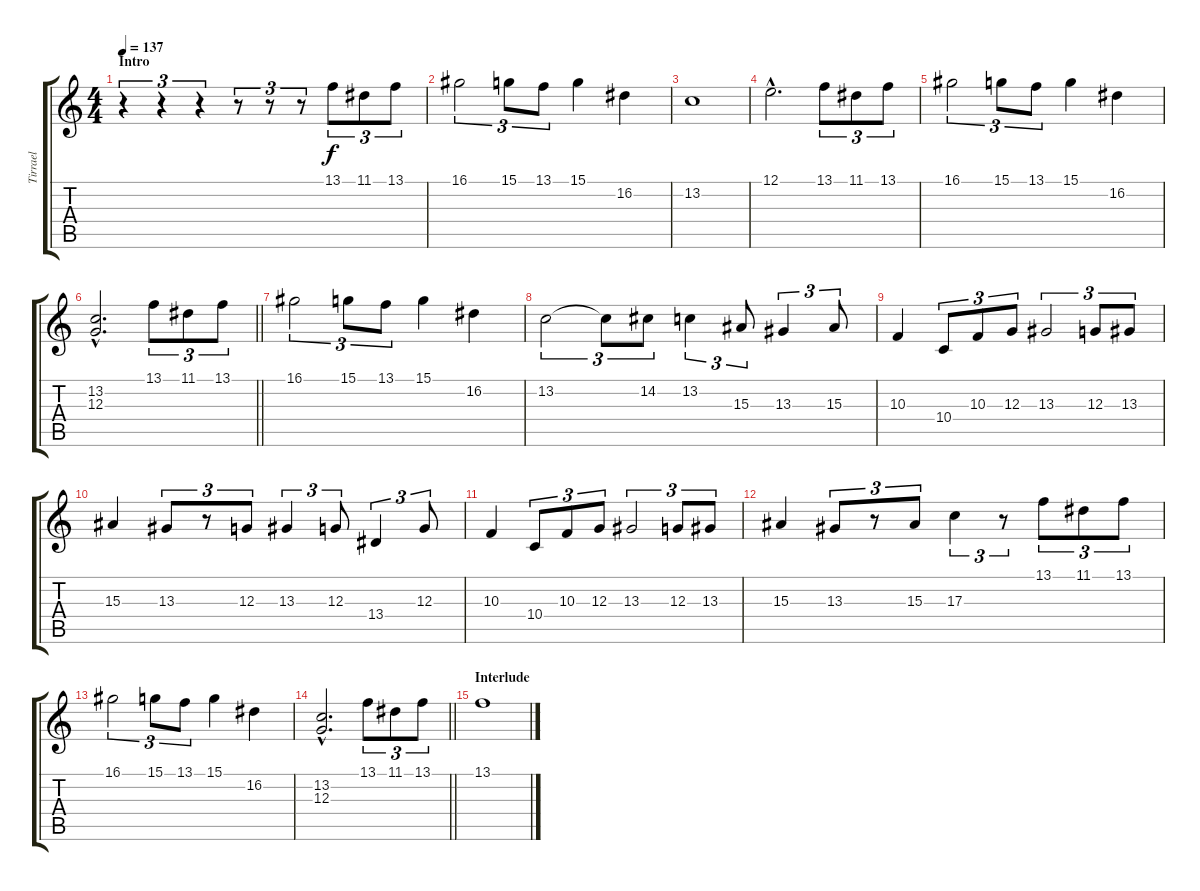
\track ("Tirrael" "Tirrael") {instrument accordion}
\staff {score tabs}
\tuning (E4 B3 G3 D3 A2 E2) {hide}
\ts (4 4)
\section ("" "Intro")
\tempo 137
\clef g2
\ks c
r.4{tu (3 2) dy f instrument accordion} r.4{tu (3 2)} r.4{tu (3 2)} r.8{tu (3 2)} r.8{tu (3 2)} r.8{tu (3 2)} 13.1.8{tu (3 2)} 11.1.8{tu (3 2)} 13.1.8{tu (3 2)} |
16.1.2{tu (3 2)} 15.1.8{tu (3 2)} 13.1.8{tu (3 2)} 15.1.4 16.2.4 |
13.2.1 |
12.1{hac}.2{d} 13.1.8{tu (3 2)} 11.1.8{tu (3 2)} 13.1.8{tu (3 2)} |
16.1.2{tu (3 2)} 15.1.8{tu (3 2)} 13.1.8{tu (3 2)} 15.1.4 16.2.4 |
\barLineRight lightlight
(13.2{hac} 12.3{hac}).2{d} 13.1.8{tu (3 2)} 11.1.8{tu (3 2)} 13.1.8{tu (3 2)} |
\section ("" "")
16.1.2{tu (3 2)} 15.1.8{tu (3 2)} 13.1.8{tu (3 2)} 15.1.4 16.2.4 |
13.2.2{tu (3 2)} 13.2{t}.8{tu (3 2)} 14.2.8{tu (3 2)} 13.2.4{tu (3 2)} 15.3.8{tu (3 2)} 13.3.4{tu (3 2)} 15.3.8{tu (3 2)} |
10.3.4 10.4.8{tu (3 2)} 10.3.8{tu (3 2)} 12.3.8{tu (3 2)} 13.3.2{tu (3 2)} 12.3.8{tu (3 2)} 13.3.8{tu (3 2)} |
15.3.4 13.3.8{tu (3 2)} r.8{tu (3 2)} 12.3.8{tu (3 2)} 13.3.4{tu (3 2)} 12.3.8{tu (3 2)} 13.4.4{tu (3 2)} 12.3.8{tu (3 2)} |
10.3.4 10.4.8{tu (3 2)} 10.3.8{tu (3 2)} 12.3.8{tu (3 2)} 13.3.2{tu (3 2)} 12.3.8{tu (3 2)} 13.3.8{tu (3 2)} |
15.3.4 13.3.8{tu (3 2)} r.8{tu (3 2)} 15.3.8{tu (3 2)} 17.3.4{tu (3 2)} r.8{tu (3 2)} 13.1.8{tu (3 2)} 11.1.8{tu (3 2)} 13.1.8{tu (3 2)} |
16.1.2{tu (3 2)} 15.1.8{tu (3 2)} 13.1.8{tu (3 2)} 15.1.4 16.2.4 |
\barLineRight lightlight
(13.2{hac} 12.3{hac}).2{d} 13.1.8{tu (3 2)} 11.1.8{tu (3 2)} 13.1.8{tu (3 2)} |
\section ("" "Interlude")
13.1.1
